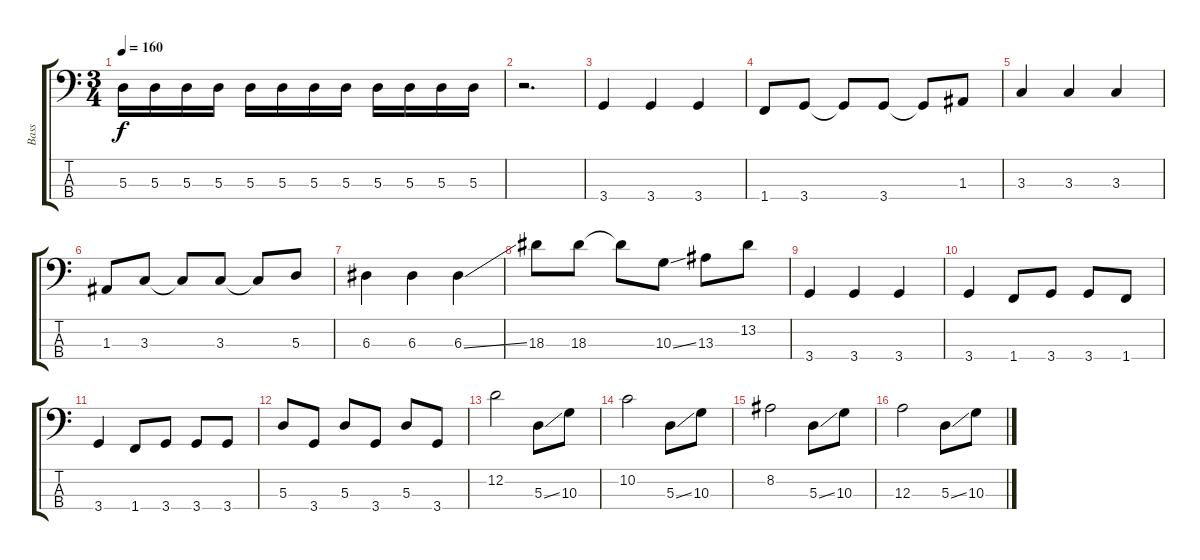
\track ("Bass" "Bass") {instrument electricbasspick}
\staff {score tabs}
\tuning (G2 D2 A1 E1) {hide}
\ts (3 4)
\tempo 160
\clef f4
\ks c
5.3.16{dy f} 5.3.16 5.3.16 5.3.16 5.3.16 5.3.16 5.3.16 5.3.16 5.3.16 5.3.16 5.3.16 5.3.16 |
r.2{d} |
3.4.4 3.4.4 3.4.4 |
1.4.8 3.4.8 3.4{t}.8 3.4.8 3.4{t}.8 1.3.8 |
3.3.4 3.3.4 3.3.4 |
1.3.8 3.3.8 3.3{t}.8 3.3.8 3.3{t}.8 5.3.8 |
6.3.4 6.3.4 6.3{ss}.4 |
18.3.8 18.3.8 18.3{t}.8 10.3{ss}.8 13.3.8 13.2.8 |
3.4.4 3.4.4 3.4.4 |
3.4.4 1.4.8 3.4.8 3.4.8 1.4.8 |
3.4.4 1.4.8 3.4.8 3.4.8 3.4.8 |
5.3.8 3.4.8 5.3.8 3.4.8 5.3.8 3.4.8 |
12.2.2 5.3{ss}.8 10.3.8 |
10.2.2 5.3{ss}.8 10.3.8 |
8.2.2 5.3{ss}.8 10.3.8 |
12.3.2 5.3{ss}.8 10.3.8
